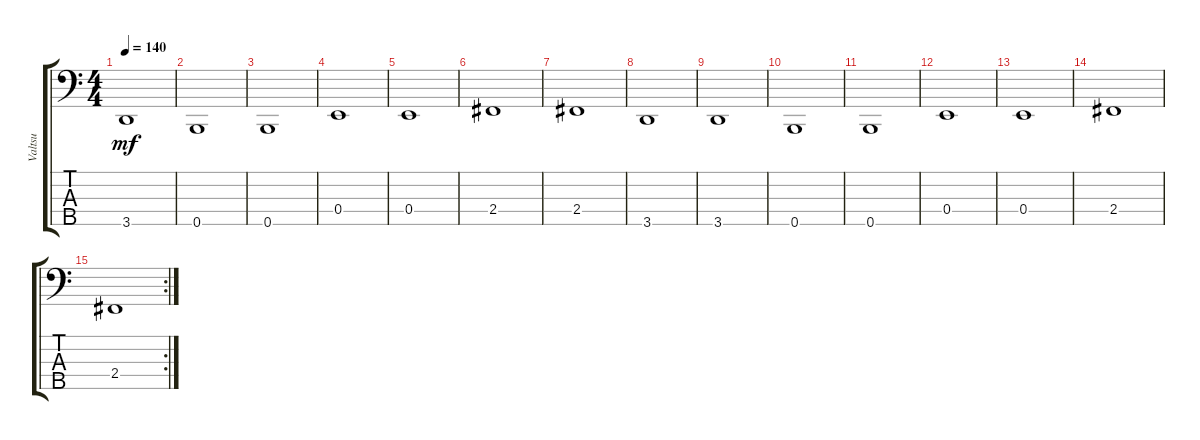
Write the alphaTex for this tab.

\track ("Valtsu" "Valtsu") {instrument slapbass2}
\staff {score tabs}
\tuning (G2 D2 A1 E1 B0) {hide}
\ts (4 4)
\tempo 140
\clef f4
\ks c
3.5.1{dy mf} |
0.5.1 |
0.5.1 |
0.4.1 |
0.4.1 |
2.4.1 |
2.4.1 |
3.5.1 |
3.5.1 |
0.5.1 |
0.5.1 |
0.4.1 |
0.4.1 |
2.4.1 |
\rc 2
2.4.1
